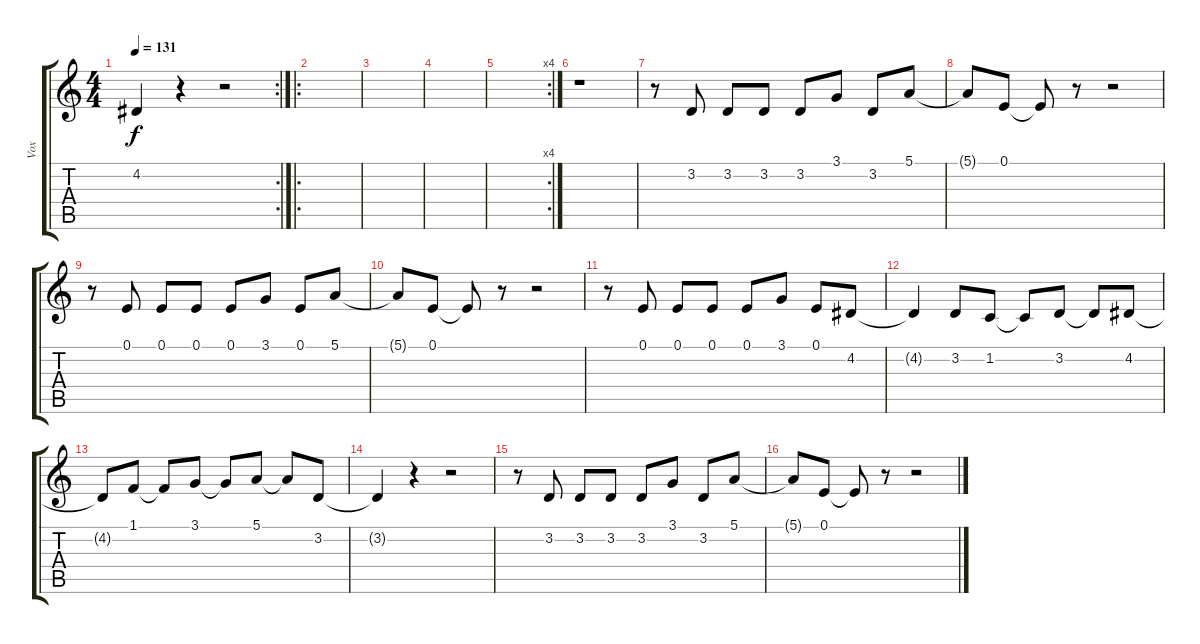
\track ("Vox" "Vox") {instrument bassoon}
\staff {score tabs}
\tuning (E4 B3 G3 D3 A2 E2) {hide}
\rc 2
\ts (4 4)
\tempo 131
\clef g2
\ks c
4.2.4{dy f} r.4 r.2 |
\ro
|
|
|
\rc 4
|
r.1 |
r.8 3.2.8 3.2.8 3.2.8 3.2.8 3.1.8 3.2.8 5.1.8 |
5.1{t}.8 0.1.8 0.1{t}.8 r.8 r.2 |
r.8 0.1.8 0.1.8 0.1.8 0.1.8 3.1.8 0.1.8 5.1.8 |
5.1{t}.8 0.1.8 0.1{t}.8 r.8 r.2 |
r.8 0.1.8 0.1.8 0.1.8 0.1.8 3.1.8 0.1.8 4.2.8 |
4.2{t}.4 3.2.8 1.2.8 1.2{t}.8 3.2.8 3.2{t}.8 4.2.8 |
4.2{t}.8 1.1.8 1.1{t}.8 3.1.8 3.1{t}.8 5.1.8 5.1{t}.8 3.2.8 |
3.2{t}.4 r.4 r.2 |
r.8 3.2.8 3.2.8 3.2.8 3.2.8 3.1.8 3.2.8 5.1.8 |
5.1{t}.8 0.1.8 0.1{t}.8 r.8 r.2
